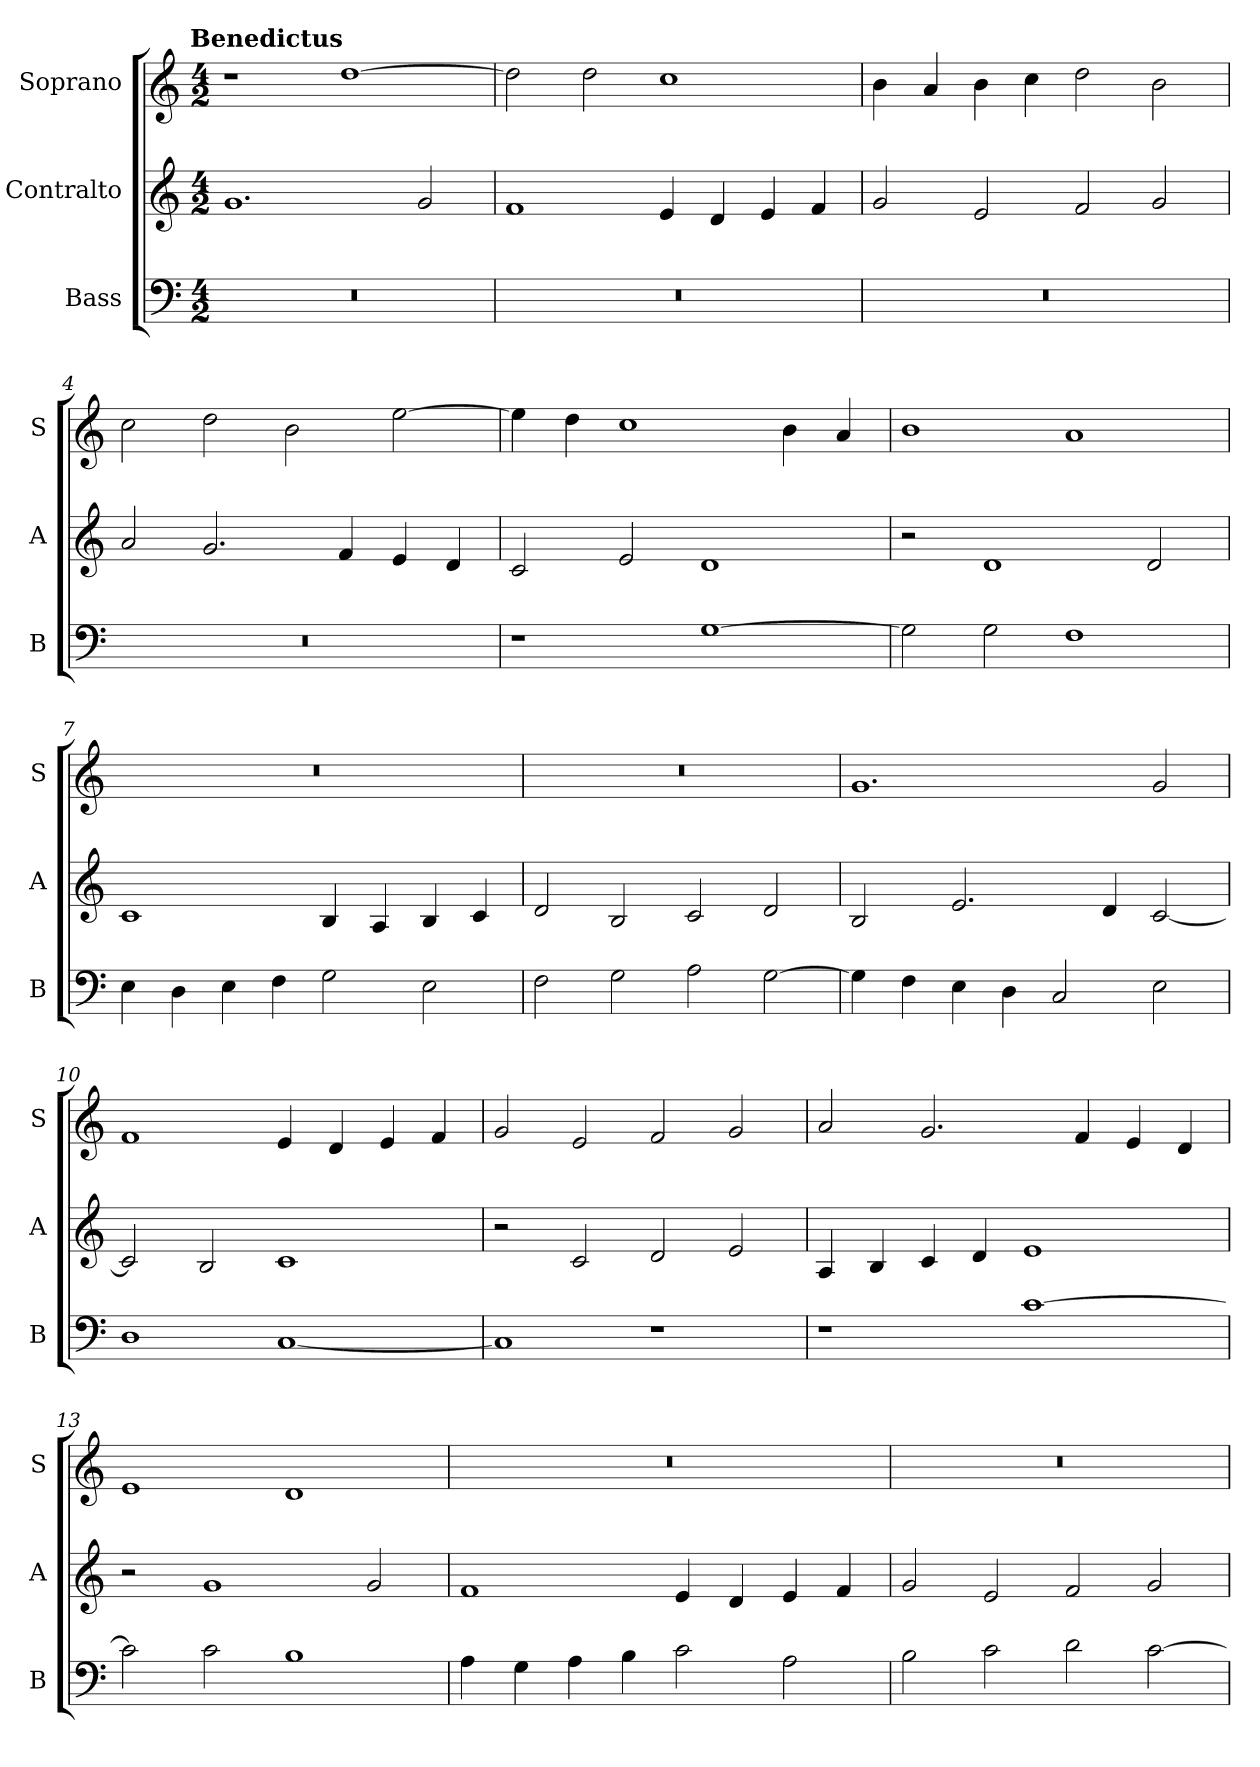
**kern	**kern	**kern
*part3	*part2	*part1
*staff3	*staff2	*staff1
*I"Bass	*I"Contralto	*I"Soprano
*I'B	*I'A	*I'S
*clefF4	*clefG2	*clefG2
*k[]	*k[]	*k[]
*G:mix	*G:mix	*G:mix
!!LO:TX:omd:t=Benedictus
*M4/2	*M4/2	*M4/2
=1	=1	=1
0r	1.g	1r
.	.	[1dd
.	2g	.
=2	=2	=2
0r	1f	2dd]
.	.	2dd
.	4e	1cc
.	4d	.
.	4e	.
.	4f	.
=3	=3	=3
0r	2g	4b
.	.	4a
.	2e	4b
.	.	4cc
.	2f	2dd
.	2g	2b
=4	=4	=4
0r	2a	2cc
.	2.g	2dd
.	.	2b
.	4f	.
.	4e	[2ee
.	4d	.
=5	=5	=5
1r	2c	4ee]
.	.	4dd
.	2e	1cc
[1G	1d	.
.	.	4b
.	.	4a
=6	=6	=6
2G]	2r	1b
2G	1d	.
1F	.	1a
.	2d	.
=7	=7	=7
4E	1c	0r
4D	.	.
4E	.	.
4F	.	.
2G	4B	.
.	4A	.
2E	4B	.
.	4c	.
=8	=8	=8
2F	2d	0r
2G	2B	.
2A	2c	.
[2G	2d	.
=9	=9	=9
4G]	2B	1.g
4F	.	.
4E	2.e	.
4D	.	.
2C	.	.
.	4d	.
2E	[2c	2g
=10	=10	=10
1D	2c]	1f
.	2B	.
[1C	1c	4e
.	.	4d
.	.	4e
.	.	4f
=11	=11	=11
1C]	2r	2g
.	2c	2e
1r	2d	2f
.	2e	2g
=12	=12	=12
1r	4A	2a
.	4B	.
.	4c	2.g
.	4d	.
[1c	1e	.
.	.	4f
.	.	4e
.	.	4d
=13	=13	=13
2c]	2r	1e
2c	1g	.
1B	.	1d
.	2g	.
=14	=14	=14
4A	1f	0r
4G	.	.
4A	.	.
4B	.	.
2c	4e	.
.	4d	.
2A	4e	.
.	4f	.
=15	=15	=15
2B	2g	0r
2c	2e	.
2d	2f	.
[2c	2g	.
=	=	=
*-	*-	*-
